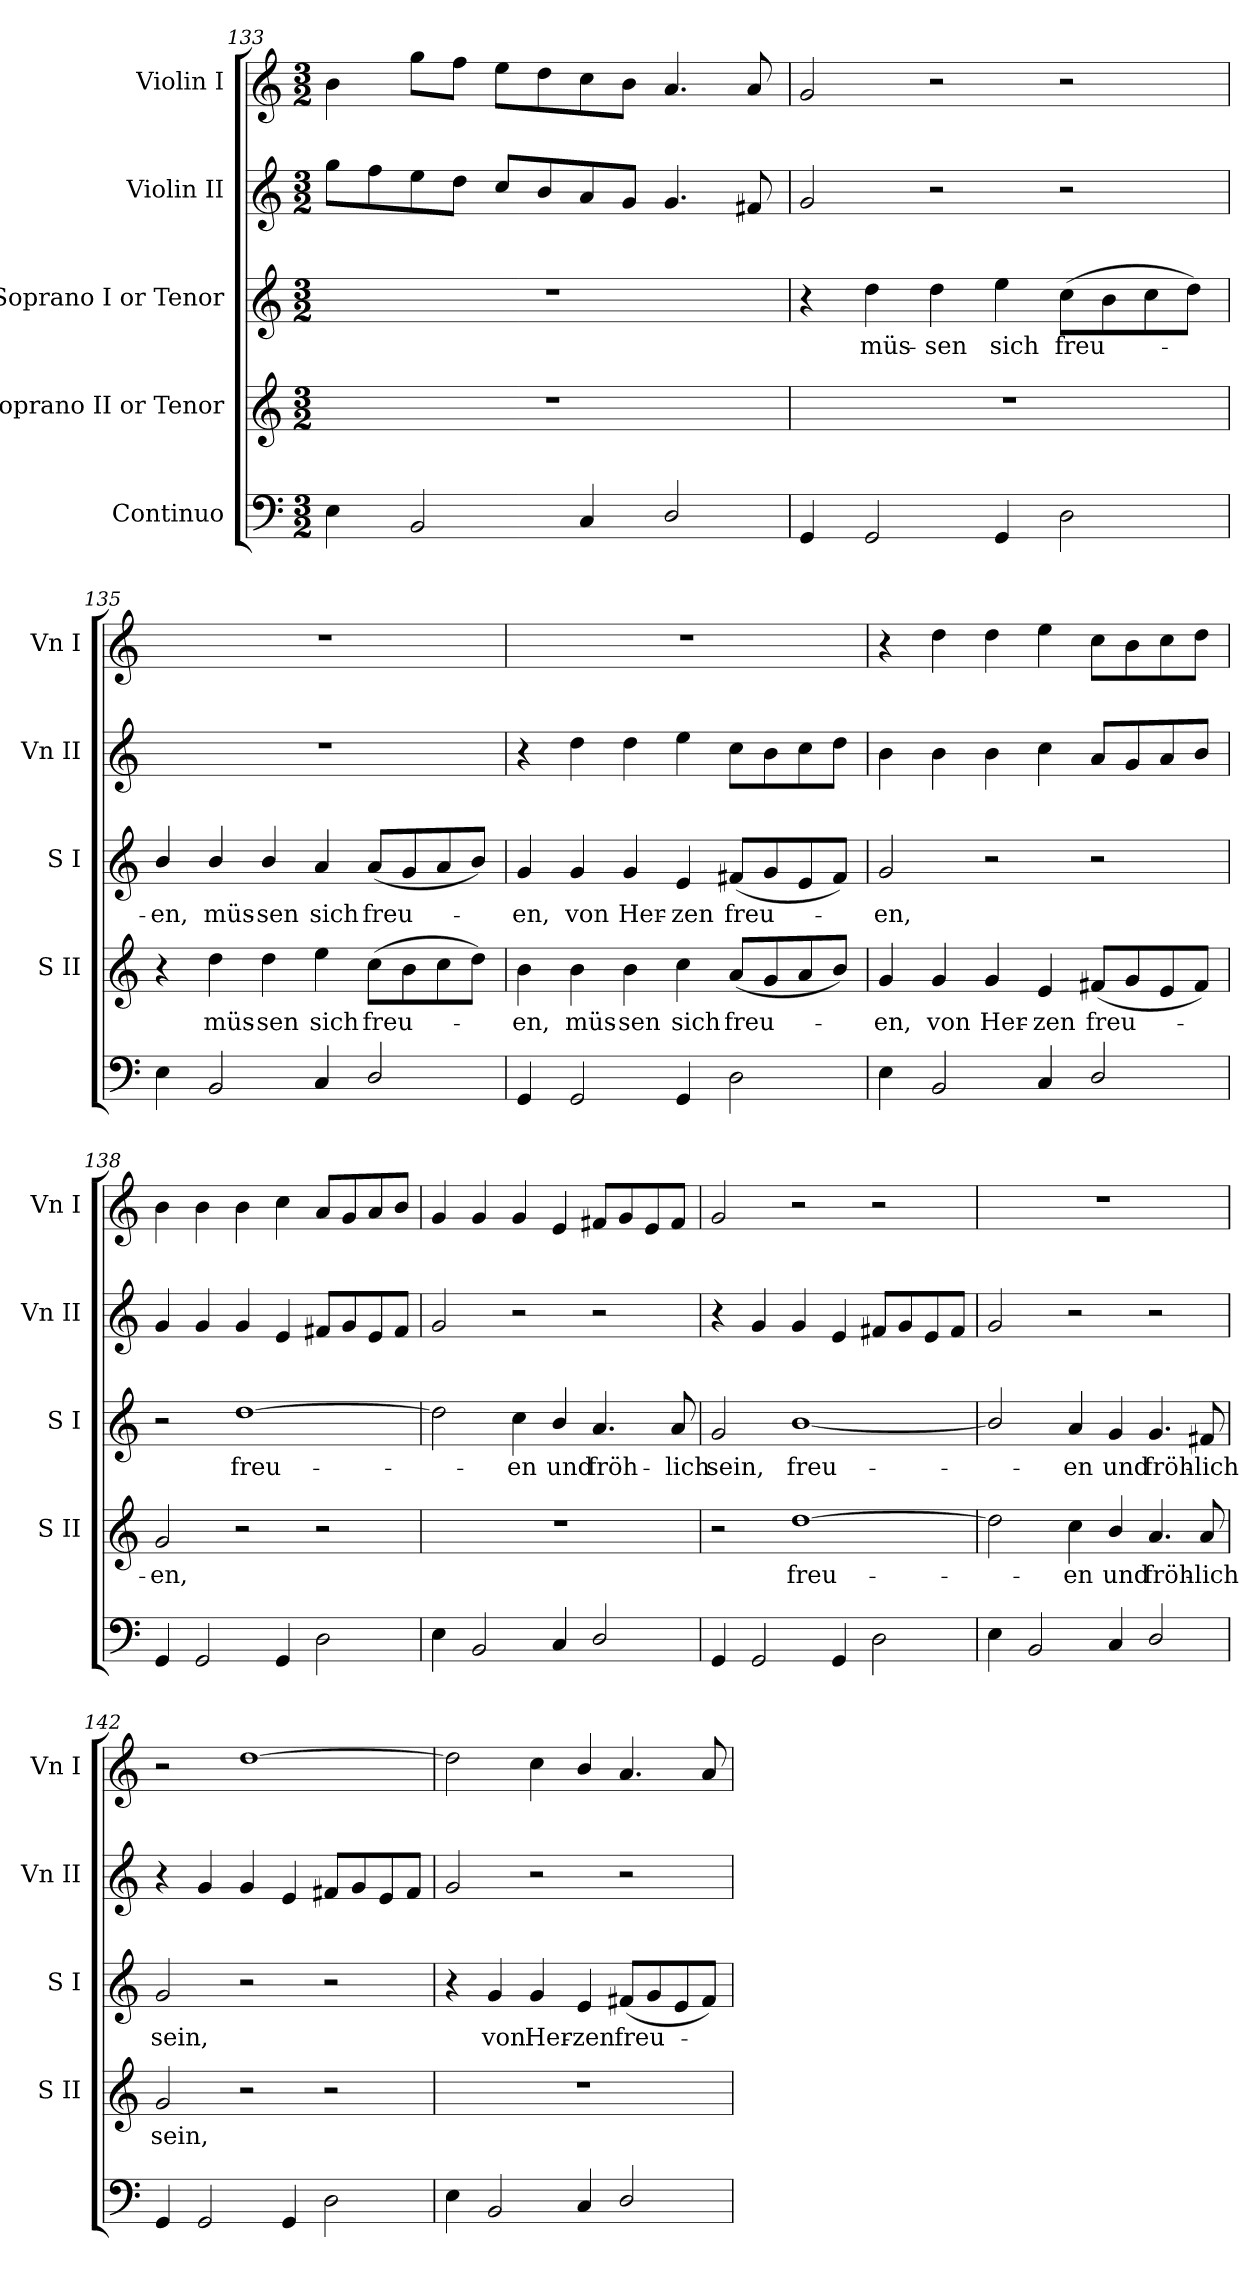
**kern	**kern	**text	**kern	**text	**kern	**kern
*part5	*part4	*part4	*part3	*part3	*part2	*part1
*staff5	*staff4	*staff4	*staff3	*staff3	*staff2	*staff1
*I"Continuo	*I"Soprano II or Tenor	*	*I"Soprano I or Tenor	*	*I"Violin II	*I"Violin I
*	*I'S II	*	*I'S I	*	*I'Vn II	*I'Vn I
*clefF4	*clefG2	*	*clefG2	*	*clefG2	*clefG2
*k[]	*k[]	*	*k[]	*	*k[]	*k[]
*C:	*C:	*	*C:	*	*C:	*C:
*M3/2	*M3/2	*	*M3/2	*	*M3/2	*M3/2
=133	=133	=133	=133	=133	=133	=133
!	!LO:N:vis=1	!	!LO:N:vis=1	!	!	!
4E	1.r	.	1.r	.	8ggL	4b
.	.	.	.	.	8ff	.
2BB	.	.	.	.	8ee	8ggL
.	.	.	.	.	8ddJ	8ffJ
.	.	.	.	.	8ccL	8eeL
.	.	.	.	.	8b	8dd
4C	.	.	.	.	8a	8cc
.	.	.	.	.	8gJ	8bJ
2D/	.	.	.	.	4.g	4.a
.	.	.	.	.	8f#X	8a
!!LO:LB:g=z
=134	=134	=134	=134	=134	=134	=134
!	!LO:N:vis=1	!	!	!	!	!
4GG	1.r	.	4r	.	2g	2g
!	!	!	!	!LO:LY:b	!	!
2GG	.	.	4dd	müs-	.	.
!	!	!	!	!LO:LY:b	!	!
.	.	.	4dd	-sen	2r	2r
!	!	!	!	!LO:LY:b	!	!
4GG	.	.	4ee	sich	.	.
!	!	!	!	!LO:LY:b	!	!
2D	.	.	(>8ccL	freu-	2r	2r
.	.	.	8b	.	.	.
.	.	.	8cc	.	.	.
.	.	.	8ddJ)	.	.	.
=135	=135	=135	=135	=135	=135	=135
!	!	!	!	!LO:LY:b	!LO:N:vis=1	!LO:N:vis=1
4E	4r	.	4b/	en,	1.r	1.r
!	!	!LO:LY:b	!	!LO:LY:b	!	!
2BB	4dd	müs-	4b/	müs-	.	.
!	!	!LO:LY:b	!	!LO:LY:b	!	!
.	4dd	-sen	4b/	-sen	.	.
!	!	!LO:LY:b	!	!LO:LY:b	!	!
4C	4ee	sich	4a	sich	.	.
!	!	!LO:LY:b	!	!LO:LY:b	!	!
2D/	(>8ccL	freu-	(<8aL	freu-	.	.
.	8b	.	8g	.	.	.
.	8cc	.	8a	.	.	.
.	8ddJ)	.	8bJ)	.	.	.
=136	=136	=136	=136	=136	=136	=136
!	!	!LO:LY:b	!	!LO:LY:b	!	!LO:N:vis=1
4GG	4b	en,	4g	en,	4r	1.r
!	!	!LO:LY:b	!	!LO:LY:b	!	!
2GG	4b	müs-	4g	von	4dd	.
!	!	!LO:LY:b	!	!LO:LY:b	!	!
.	4b	-sen	4g	Her-	4dd	.
!	!	!LO:LY:b	!	!LO:LY:b	!	!
4GG	4cc	sich	4e	-zen	4ee	.
!	!	!LO:LY:b	!	!LO:LY:b	!	!
2D	(<8aL	freu-	(<8f#XL	freu-	8ccL	.
.	8g	.	8g	.	8b	.
.	8a	.	8e	.	8cc	.
.	8bJ)	.	8f#J)	.	8ddJ	.
!!LO:LB:g=z
=137	=137	=137	=137	=137	=137	=137
!	!	!LO:LY:b	!	!LO:LY:b	!	!
4E	4g	en,	2g	en,	4b	4r
!	!	!LO:LY:b	!	!	!	!
2BB	4g	von	.	.	4b	4dd
!	!	!LO:LY:b	!	!	!	!
.	4g	Her-	2r	.	4b	4dd
!	!	!LO:LY:b	!	!	!	!
4C	4e	-zen	.	.	4cc	4ee
!	!	!LO:LY:b	!	!	!	!
2D/	(<8f#XL	freu-	2r	.	8aL	8ccL
.	8g	.	.	.	8g	8b
.	8e	.	.	.	8a	8cc
.	8f#J)	.	.	.	8bJ	8ddJ
=138	=138	=138	=138	=138	=138	=138
!	!	!LO:LY:b	!	!	!	!
4GG	2g	en,	2r	.	4g	4b
2GG	.	.	.	.	4g	4b
!	!	!	!	!LO:LY:b	!	!
.	2r	.	[1dd	freu-	4g	4b
4GG	.	.	.	.	4e	4cc
2D	2r	.	.	.	8f#XL	8aL
.	.	.	.	.	8g	8g
.	.	.	.	.	8e	8a
.	.	.	.	.	8f#J	8bJ
=139	=139	=139	=139	=139	=139	=139
!	!LO:N:vis=1	!	!	!	!	!
4E	1.r	.	2dd]	.	2g	4g
2BB	.	.	.	.	.	4g
!	!	!	!	!LO:LY:b	!	!
.	.	.	4cc	en	2r	4g
!	!	!	!	!LO:LY:b	!	!
4C	.	.	4b/	und	.	4e
!	!	!	!	!LO:LY:b	!	!
2D/	.	.	4.a	fröh-	2r	8f#XL
.	.	.	.	.	.	8g
.	.	.	.	.	.	8e
!	!	!	!	!LO:LY:b	!	!
.	.	.	8a	-lich	.	8f#J
=140	=140	=140	=140	=140	=140	=140
!	!	!	!	!LO:LY:b	!	!
4GG	2r	.	2g	sein,	4r	2g
2GG	.	.	.	.	4g	.
!	!	!LO:LY:b	!	!LO:LY:b	!	!
.	[1dd	freu-	[1b/	freu-	4g	2r
4GG	.	.	.	.	4e	.
2D	.	.	.	.	8f#XL	2r
.	.	.	.	.	8g	.
.	.	.	.	.	8e	.
.	.	.	.	.	8f#J	.
=141	=141	=141	=141	=141	=141	=141
!	!	!	!	!	!	!LO:N:vis=1
4E	2dd]	.	2b/]	.	2g	1.r
2BB	.	.	.	.	.	.
!	!	!LO:LY:b	!	!LO:LY:b	!	!
.	4cc	en	4a	en	2r	.
!	!	!LO:LY:b	!	!LO:LY:b	!	!
4C	4b/	und	4g	und	.	.
!	!	!LO:LY:b	!	!LO:LY:b	!	!
2D/	4.a	fröh-	4.g	fröh-	2r	.
!	!	!LO:LY:b	!	!LO:LY:b	!	!
.	8a	-lich	8f#X	-lich	.	.
!!LO:LB:g=z
=142	=142	=142	=142	=142	=142	=142
!	!	!LO:LY:b	!	!LO:LY:b	!	!
4GG	2g	sein,	2g	sein,	4r	2r
2GG	.	.	.	.	4g	.
.	2r	.	2r	.	4g	[1dd
4GG	.	.	.	.	4e	.
2D	2r	.	2r	.	8f#XL	.
.	.	.	.	.	8g	.
.	.	.	.	.	8e	.
.	.	.	.	.	8f#J	.
=143	=143	=143	=143	=143	=143	=143
!	!LO:N:vis=1	!	!	!	!	!
4E	1.r	.	4r	.	2g	2dd]
!	!	!	!	!LO:LY:b	!	!
2BB	.	.	4g	von	.	.
!	!	!	!	!LO:LY:b	!	!
.	.	.	4g	Her-	2r	4cc
!	!	!	!	!LO:LY:b	!	!
4C	.	.	4e	-zen	.	4b/
!	!	!	!	!LO:LY:b	!	!
2D/	.	.	(<8f#XL	freu-	2r	4.a
.	.	.	8g	.	.	.
.	.	.	8e	.	.	.
.	.	.	8f#J)	.	.	8a
=	=	=	=	=	=	=
*-	*-	*-	*-	*-	*-	*-
